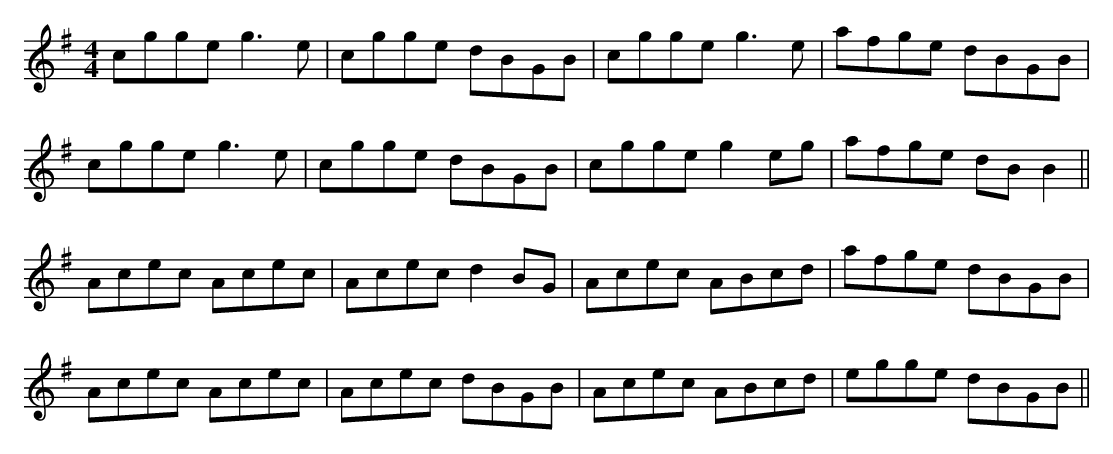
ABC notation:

X:1
M:4/4
K:Ador
cgge g3e|cgge dBGB|cgge g3e|afge dBGB|
cgge g3e|cgge dBGB|cgge g2 eg|afge dB B2||
Acec Acec|Acec d2 BG|Acec ABcd|afge dBGB|
Acec Acec|Acec dBGB|Acec ABcd|egge dBGB||
